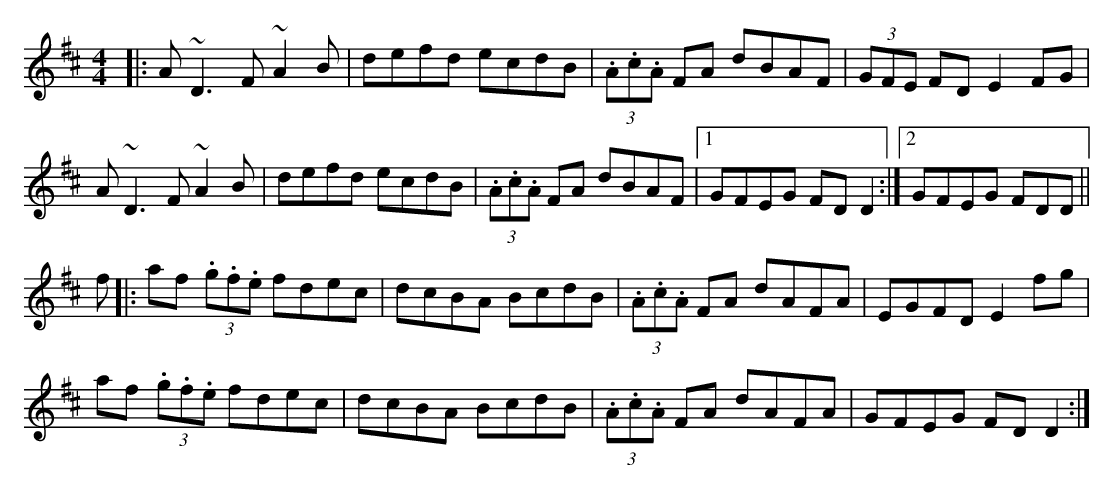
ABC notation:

X:1
M:4/4
K:D
|:A~D3 F~A2B|defd ecdB|(3.A.c.A FA dBAF|(3GFE FD E2 FG|
A~D3 F~A2B|defd ecdB|(3.A.c.A FA dBAF|1 GFEG FDD2:|2 GFEG FDD||
f|:af (3.g.f.e fdec|dcBA BcdB|(3.A.c.A FA dAFA| EGFD E2fg|
af (3.g.f.e fdec|dcBA BcdB|(3.A.c.A FA dAFA|GFEG FDD2:|
